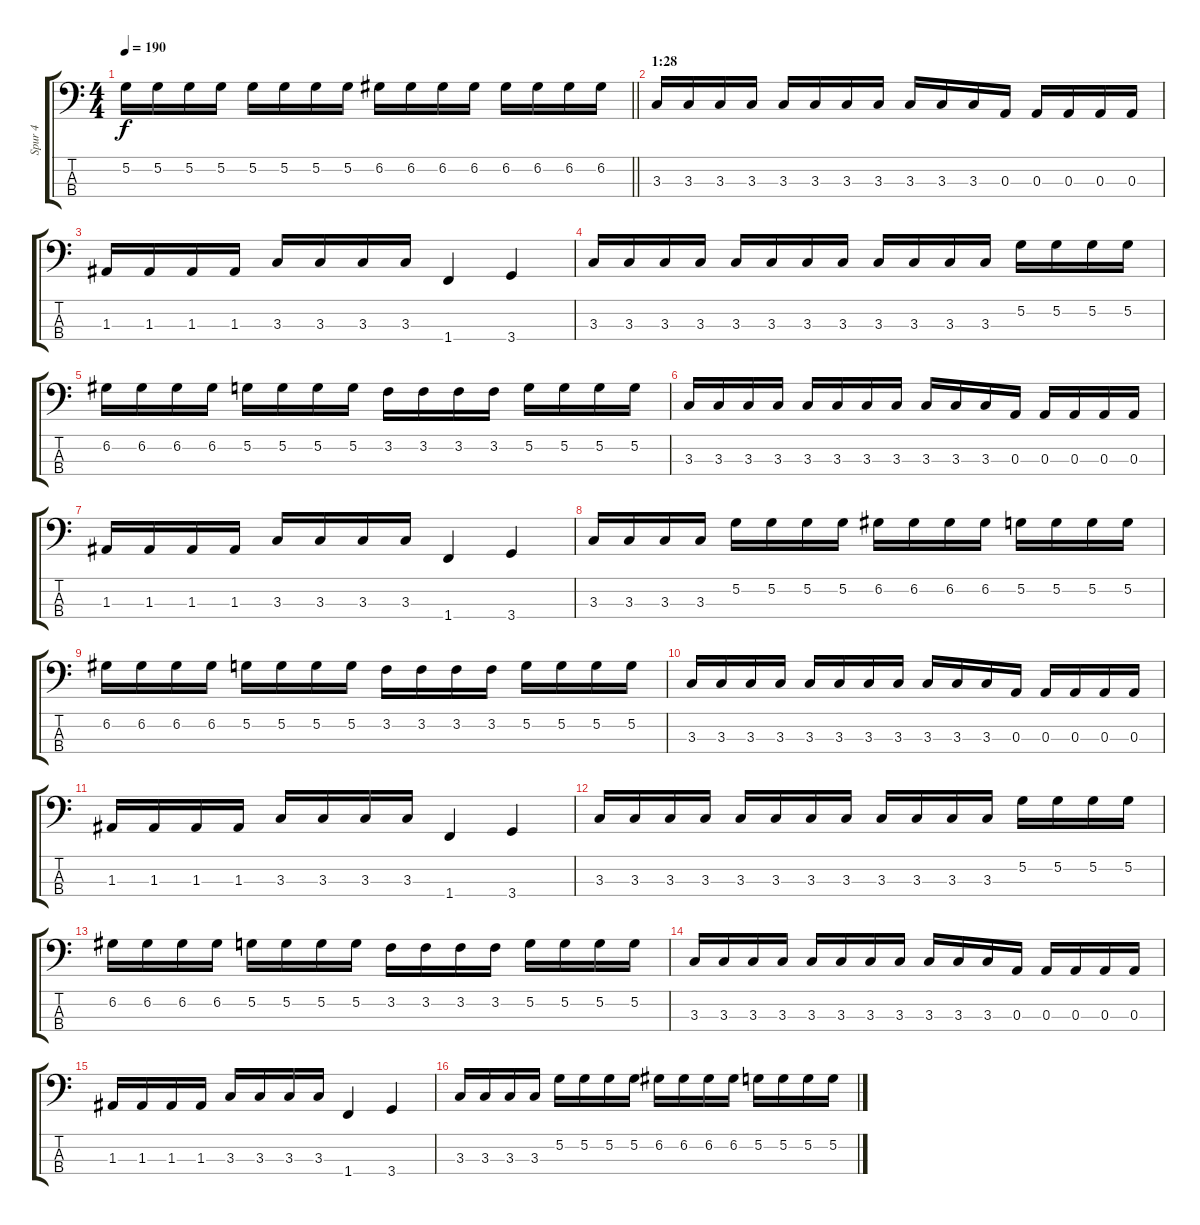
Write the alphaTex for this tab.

\track ("Spur 4" "Spur 4") {instrument electricbassfinger}
\staff {score tabs}
\tuning (G2 D2 A1 E1) {hide}
\ts (4 4)
\tempo 190
\clef f4
\barLineRight lightlight
\ks c
5.2.16{dy f} 5.2.16 5.2.16 5.2.16 5.2.16 5.2.16 5.2.16 5.2.16 6.2.16 6.2.16 6.2.16 6.2.16 6.2.16 6.2.16 6.2.16 6.2.16 |
\section ("" "1:28")
3.3.16 3.3.16 3.3.16 3.3.16 3.3.16 3.3.16 3.3.16 3.3.16 3.3.16 3.3.16 3.3.16 0.3.16 0.3.16 0.3.16 0.3.16 0.3.16 |
1.3.16 1.3.16 1.3.16 1.3.16 3.3.16 3.3.16 3.3.16 3.3.16 1.4.4 3.4.4 |
3.3.16 3.3.16 3.3.16 3.3.16 3.3.16 3.3.16 3.3.16 3.3.16 3.3.16 3.3.16 3.3.16 3.3.16 5.2.16 5.2.16 5.2.16 5.2.16 |
6.2.16 6.2.16 6.2.16 6.2.16 5.2.16 5.2.16 5.2.16 5.2.16 3.2.16 3.2.16 3.2.16 3.2.16 5.2.16 5.2.16 5.2.16 5.2.16 |
3.3.16 3.3.16 3.3.16 3.3.16 3.3.16 3.3.16 3.3.16 3.3.16 3.3.16 3.3.16 3.3.16 0.3.16 0.3.16 0.3.16 0.3.16 0.3.16 |
1.3.16 1.3.16 1.3.16 1.3.16 3.3.16 3.3.16 3.3.16 3.3.16 1.4.4 3.4.4 |
3.3.16 3.3.16 3.3.16 3.3.16 5.2.16 5.2.16 5.2.16 5.2.16 6.2.16 6.2.16 6.2.16 6.2.16 5.2.16 5.2.16 5.2.16 5.2.16 |
6.2.16 6.2.16 6.2.16 6.2.16 5.2.16 5.2.16 5.2.16 5.2.16 3.2.16 3.2.16 3.2.16 3.2.16 5.2.16 5.2.16 5.2.16 5.2.16 |
3.3.16 3.3.16 3.3.16 3.3.16 3.3.16 3.3.16 3.3.16 3.3.16 3.3.16 3.3.16 3.3.16 0.3.16 0.3.16 0.3.16 0.3.16 0.3.16 |
1.3.16 1.3.16 1.3.16 1.3.16 3.3.16 3.3.16 3.3.16 3.3.16 1.4.4 3.4.4 |
3.3.16 3.3.16 3.3.16 3.3.16 3.3.16 3.3.16 3.3.16 3.3.16 3.3.16 3.3.16 3.3.16 3.3.16 5.2.16 5.2.16 5.2.16 5.2.16 |
6.2.16 6.2.16 6.2.16 6.2.16 5.2.16 5.2.16 5.2.16 5.2.16 3.2.16 3.2.16 3.2.16 3.2.16 5.2.16 5.2.16 5.2.16 5.2.16 |
3.3.16 3.3.16 3.3.16 3.3.16 3.3.16 3.3.16 3.3.16 3.3.16 3.3.16 3.3.16 3.3.16 0.3.16 0.3.16 0.3.16 0.3.16 0.3.16 |
1.3.16 1.3.16 1.3.16 1.3.16 3.3.16 3.3.16 3.3.16 3.3.16 1.4.4 3.4.4 |
3.3.16 3.3.16 3.3.16 3.3.16 5.2.16 5.2.16 5.2.16 5.2.16 6.2.16 6.2.16 6.2.16 6.2.16 5.2.16 5.2.16 5.2.16 5.2.16
